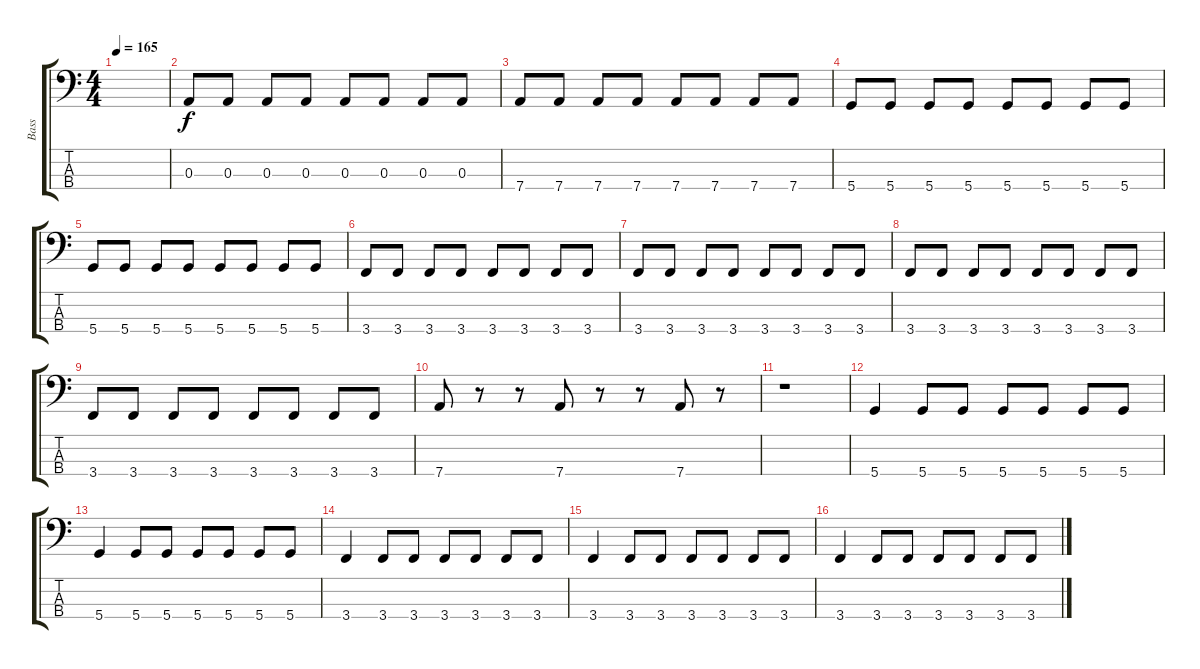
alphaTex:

\track ("Bass" "Bass") {instrument electricbassfinger}
\staff {score tabs}
\tuning (G2 D2 A1 D1) {hide}
\ts (4 4)
\tempo 165
\clef f4
\ks c
|
0.3.8 0.3.8 0.3.8 0.3.8 0.3.8 0.3.8 0.3.8 0.3.8 |
7.4.8 7.4.8 7.4.8 7.4.8 7.4.8 7.4.8 7.4.8 7.4.8 |
5.4.8 5.4.8 5.4.8 5.4.8 5.4.8 5.4.8 5.4.8 5.4.8 |
5.4.8 5.4.8 5.4.8 5.4.8 5.4.8 5.4.8 5.4.8 5.4.8 |
3.4.8 3.4.8 3.4.8 3.4.8 3.4.8 3.4.8 3.4.8 3.4.8 |
3.4.8 3.4.8 3.4.8 3.4.8 3.4.8 3.4.8 3.4.8 3.4.8 |
3.4.8 3.4.8 3.4.8 3.4.8 3.4.8 3.4.8 3.4.8 3.4.8 |
3.4.8 3.4.8 3.4.8 3.4.8 3.4.8 3.4.8 3.4.8 3.4.8 |
7.4.8 r.8 r.8 7.4.8 r.8 r.8 7.4.8 r.8 |
r.1 |
5.4.4 5.4.8 5.4.8 5.4.8 5.4.8 5.4.8 5.4.8 |
5.4.4 5.4.8 5.4.8 5.4.8 5.4.8 5.4.8 5.4.8 |
3.4.4 3.4.8 3.4.8 3.4.8 3.4.8 3.4.8 3.4.8 |
3.4.4 3.4.8 3.4.8 3.4.8 3.4.8 3.4.8 3.4.8 |
3.4.4 3.4.8 3.4.8 3.4.8 3.4.8 3.4.8 3.4.8
